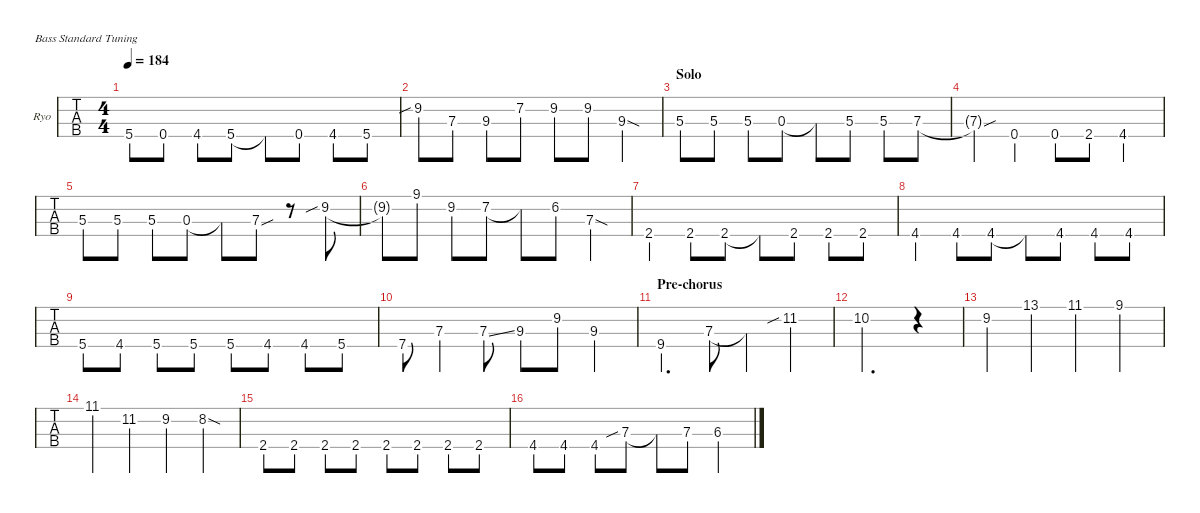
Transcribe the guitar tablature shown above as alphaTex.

\defaultSystemsLayout 4
\hideDynamics
\bracketExtendMode nobrackets
\firstSystemTrackNameOrientation horizontal
\track ("Ryo" "Ryo") {defaultSystemsLayout 4 instrument electricbassfinger}
\staff {tabs}
\tuning (G2 D2 A1 E1)
\ts (4 4)
\tempo 184
\clef f4
\ks e
5.4{acc forcenatural}.8{dy f} 0.4{acc forcenatural}.8 4.4{acc #}.8 5.4{acc forcenatural}.8 5.4{t acc forcenatural}.8 0.4{acc forcenatural}.8 4.4{acc #}.8 5.4{acc forcenatural}.8 |
9.2{sib acc forcenatural}.8 7.3{acc forcenatural}.8 9.3{acc #}.8 7.2{acc forcenatural}.8 9.2{acc forcenatural}.8 9.2{acc forcenatural}.8 9.3{sod acc #}.4 |
\section ("" "Solo")
5.3{acc forcenatural}.8 5.3{acc forcenatural}.8 5.3{acc forcenatural}.8 0.3{acc forcenatural}.8 0.3{t acc forcenatural}.8 5.3{acc forcenatural}.8 5.3{acc forcenatural}.8 7.3{acc forcenatural}.8 |
7.3{sou t acc forcenatural}.4 0.4{acc forcenatural}.4 0.4{acc forcenatural}.8 2.4{acc #}.8 4.4{acc #}.4 |
5.3{acc forcenatural}.8 5.3{acc forcenatural}.8 5.3{acc forcenatural}.8 0.3{acc forcenatural}.8 0.3{t acc forcenatural}.8 7.3{sou acc forcenatural}.8 r.8 9.2{sib acc forcenatural}.8 |
9.2{t acc forcenatural}.8 9.1{acc forcenatural}.8 9.2{acc forcenatural}.8 7.2{acc forcenatural}.8 7.2{t acc forcenatural}.8 6.2{acc #}.8 7.3{sod acc forcenatural}.4 |
2.4{acc #}.4 2.4{acc #}.8 2.4{acc #}.8 2.4{t acc #}.8 2.4{acc #}.8 2.4{acc #}.8 2.4{acc #}.8 |
4.4{acc #}.4 4.4{acc #}.8 4.4{acc #}.8 4.4{t acc #}.8 4.4{acc #}.8 4.4{acc #}.8 4.4{acc #}.8 |
5.4{acc forcenatural}.8 4.4{acc #}.8 5.4{acc forcenatural}.8 5.4{acc forcenatural}.8 5.4{acc forcenatural}.8 4.4{acc #}.8 4.4{acc #}.8 5.4{acc forcenatural}.8 |
7.4{acc forcenatural}.8 7.3{acc forcenatural}.4 7.3{ss acc forcenatural}.8 9.3{acc #}.8 9.2{acc forcenatural}.8 9.3{acc #}.4 |
\section ("" "Pre-chorus")
9.4{acc #}.4{d} 7.3{acc forcenatural}.8 7.3{t acc forcenatural}.4 11.2{sib acc #}.4 |
10.2{acc forcenatural}.2{d} r.4 |
9.2{acc forcenatural}.4 13.1{acc #}.4 11.1{acc #}.4 9.1{acc forcenatural}.4 |
11.1{st acc #}.4 11.2{st acc #}.4 9.2{st acc forcenatural}.4 8.2{sod acc #}.4 |
2.4{acc #}.8 2.4{acc #}.8 2.4{acc #}.8 2.4{acc #}.8 2.4{acc #}.8 2.4{acc #}.8 2.4{acc #}.8 2.4{acc #}.8 |
4.4{acc #}.8 4.4{acc #}.8 4.4{acc #}.8 7.3{sib acc forcenatural}.8 7.3{t acc forcenatural}.8 7.3{acc forcenatural}.8 6.3{acc #}.4
